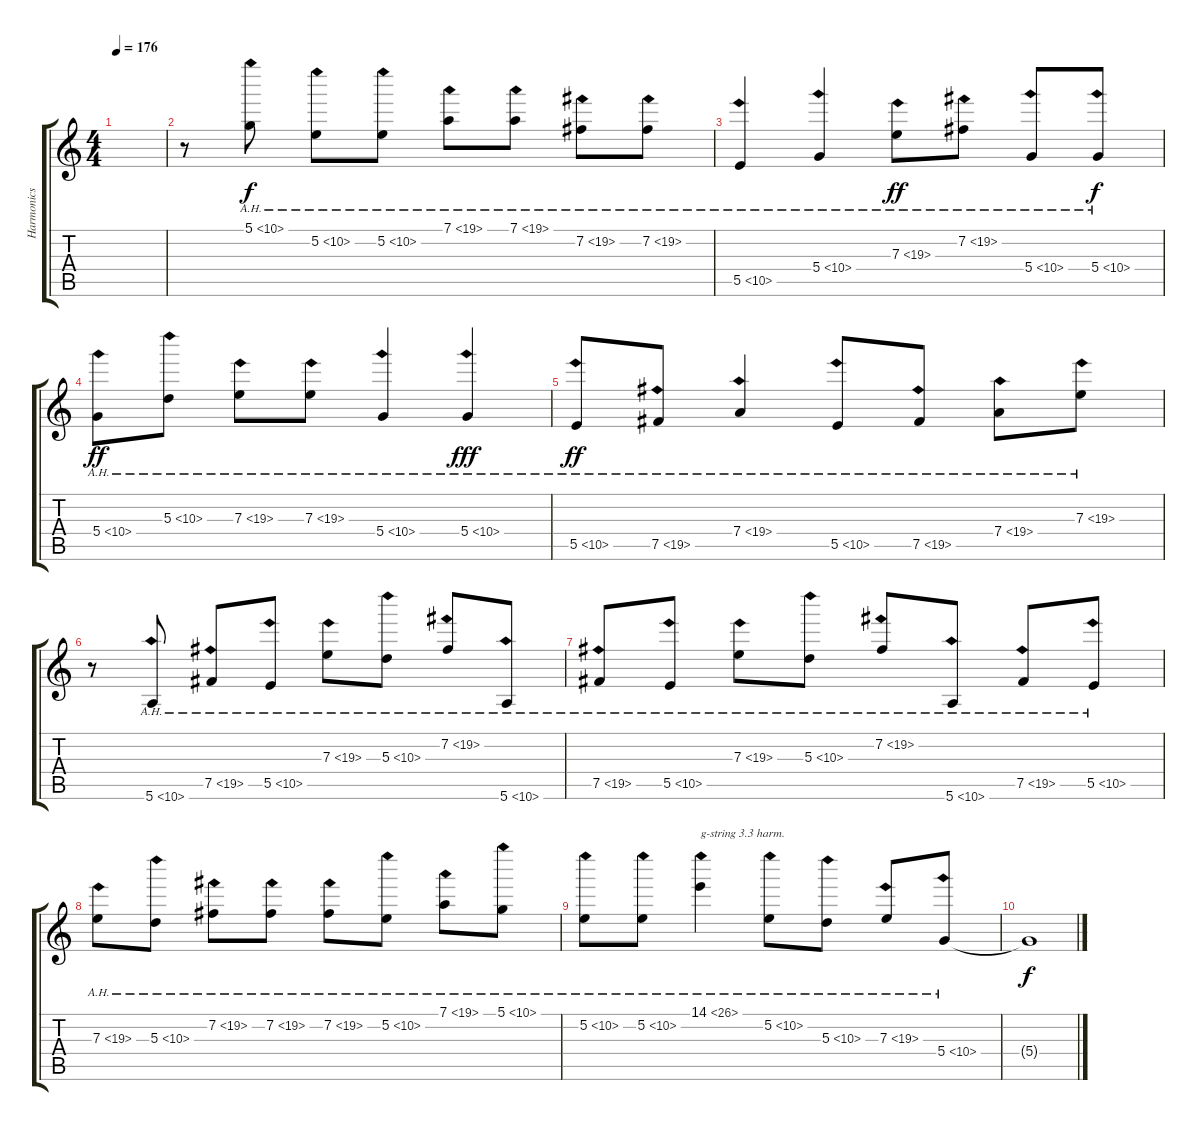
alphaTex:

\track ("Harmonics detuned" "Harmonics ") {instrument distortionguitar}
\staff {score tabs}
\tuning (D4 B3 A3 D3 B2 E2) {hide}
\ts (4 4)
\tempo 176
\clef g2
\ks c
|
r.8 5.1{ah 5}.8 5.2{ah 5}.8 5.2{ah 5}.8 7.1{ah 12}.8{dy f} 7.1{ah 12}.8 7.2{ah 12}.8 7.2{ah 12}.8 |
5.5{ah 5}.4 5.4{ah 5}.4 7.3{ah 12}.8{dy ff} 7.2{ah 12}.8 5.4{ah 5}.8 5.4{ah 5}.8{dy f} |
5.4{ah 5}.8{dy ff} 5.3{ah 5}.8 7.3{ah 12}.8 7.3{ah 12}.8 5.4{ah 5}.4 5.4{ah 5}.4{dy fff} |
5.5{ah 5}.8{dy ff} 7.5{ah 12}.8 7.4{ah 12}.4 5.5{ah 5}.8 7.5{ah 12}.8 7.4{ah 12}.8 7.3{ah 12}.8 |
r.8 5.6{ah 5}.8 7.5{ah 12}.8 5.5{ah 5}.8 7.3{ah 12}.8 5.3{ah 5}.8 7.2{ah 12}.8 5.6{ah 5}.8 |
7.5{ah 12}.8 5.5{ah 5}.8 7.3{ah 12}.8 5.3{ah 5}.8 7.2{ah 12}.8 5.6{ah 5}.8 7.5{ah 12}.8 5.5{ah 5}.8 |
7.3{ah 12}.8 5.3{ah 5}.8 7.2{ah 12}.8 7.2{ah 12}.8 7.2{ah 12}.8 5.2{ah 5}.8 7.1{ah 12}.8 5.1{ah 5}.8 |
5.2{ah 5}.8 5.2{ah 5}.8 14.1{ah 12}.4{txt "g-string 3.3 harm."} 5.2{ah 5}.8 5.3{ah 5}.8 7.3{ah 12}.8 5.4{ah 5}.8 |
5.4{t}.1{dy f}
